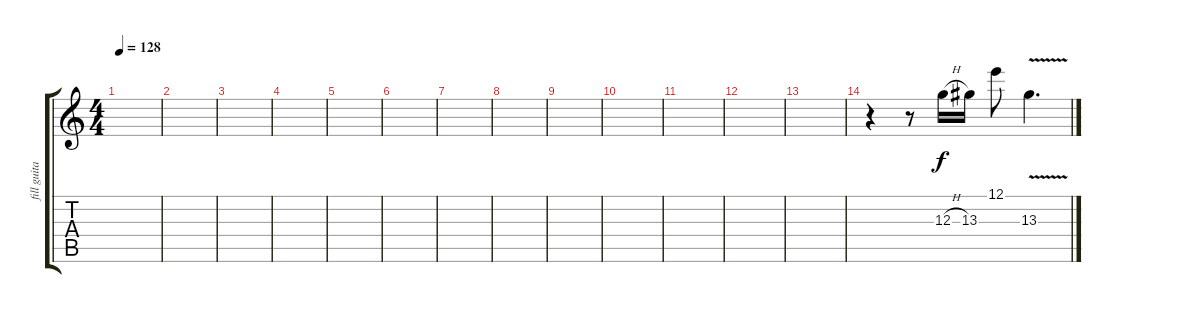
\track ("fill guitar/ Gtr 3 Mike" "fill guita") {instrument distortionguitar}
\staff {score tabs}
\tuning (E4 B3 G3 D3 A2 E2) {hide}
\ts (4 4)
\tempo 128
\clef g2
\ks c
|
|
|
|
|
|
|
|
|
|
|
|
|
r.4 r.8 12.3{h}.16 13.3.16 12.1.8 13.3{v}.4{d}
